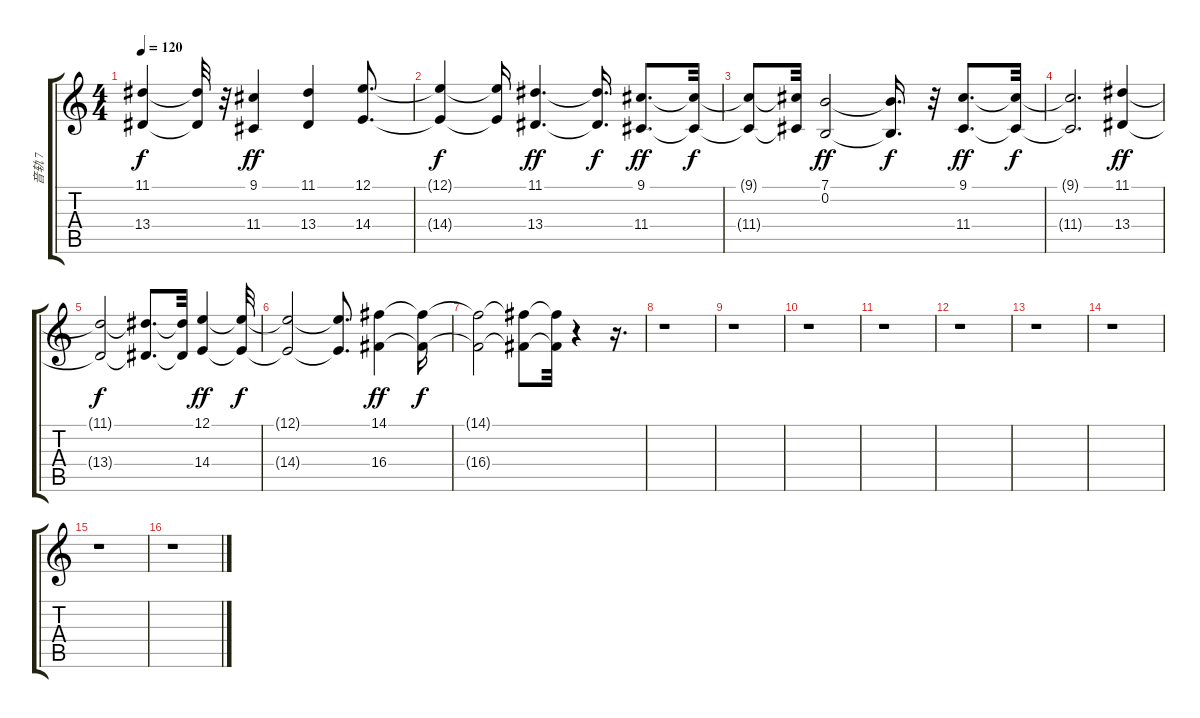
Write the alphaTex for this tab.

\track ("音轨 7" "音轨 7") {instrument stringensemble1}
\staff {score tabs}
\tuning (E4 B3 G3 D3 A2 E2) {hide}
\ts (4 4)
\tempo 120
\clef g2
\ks c
(11.1{t} 13.4{t}).4{dy f} (11.1{t} 13.4{t}).32 r.32 (9.1 11.4).4{dy ff} (11.1 13.4).4 (12.1 14.4).8{d} |
(12.1{t} 14.4{t}).4{dy f} (12.1{t} 14.4{t}).16 (11.1 13.4).4{d dy ff} (11.1{t} 13.4{t}).16{d dy f} (9.1 11.4).8{d dy ff} (9.1{t} 11.4{t}).32{dy f} |
(9.1{t} 11.4{t}).8 (9.1{t} 11.4{t}).32 (7.1 0.2).2{dy ff} (7.1{t} 0.2{t}).16{d dy f} r.32 (9.1 11.4).8{d dy ff} (9.1{t} 11.4{t}).32{dy f} |
(9.1{t} 11.4{t}).2{d} (11.1 13.4).4{dy ff} |
(11.1{t} 13.4{t}).2{dy f} (11.1{t} 13.4{t}).8{d} (11.1{t} 13.4{t}).32 (12.1 14.4).4{dy ff} (12.1{t} 14.4{t}).32{dy f} |
(12.1{t} 14.4{t}).2 (12.1{t} 14.4{t}).8{d} (14.1 16.4).4{dy ff} (14.1{t} 16.4{t}).16{dy f} |
(14.1{t} 16.4{t}).2 (14.1{t} 16.4{t}).8 (14.1{t} 16.4{t}).32 r.4 r.16{d} |
r.1 |
r.1 |
r.1 |
r.1 |
r.1 |
r.1 |
r.1 |
r.1 |
r.1
